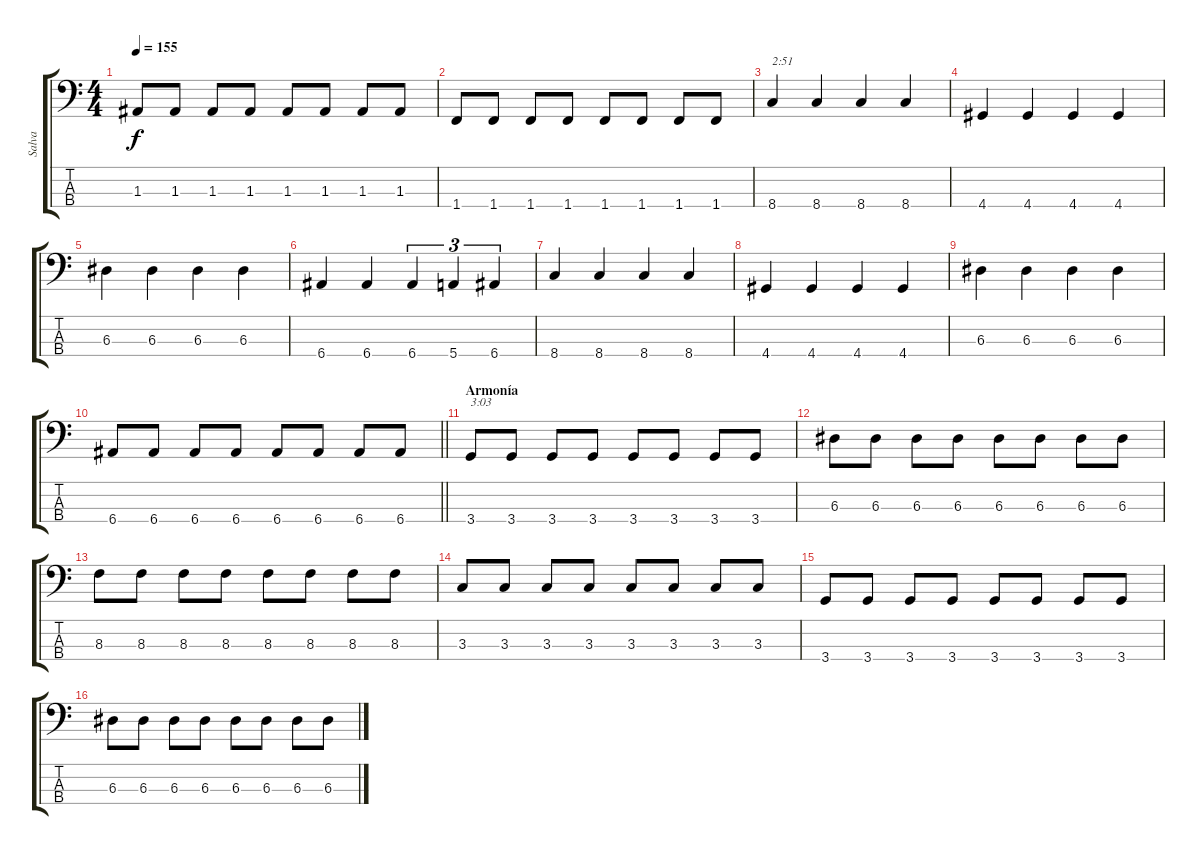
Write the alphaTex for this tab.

\track ("Salva" "Salva") {instrument electricbassfinger}
\staff {score tabs}
\tuning (G2 D2 A1 E1) {hide}
\ts (4 4)
\tempo 155
\clef f4
\ks c
1.3.8{dy f} 1.3.8 1.3.8 1.3.8 1.3.8 1.3.8 1.3.8 1.3.8 |
1.4.8 1.4.8 1.4.8 1.4.8 1.4.8 1.4.8 1.4.8 1.4.8 |
8.4.4{txt "2:51"} 8.4.4 8.4.4 8.4.4 |
4.4.4 4.4.4 4.4.4 4.4.4 |
6.3.4 6.3.4 6.3.4 6.3.4 |
6.4.4 6.4.4 6.4.4{tu (3 2)} 5.4.4{tu (3 2)} 6.4.4{tu (3 2)} |
8.4.4 8.4.4 8.4.4 8.4.4 |
4.4.4 4.4.4 4.4.4 4.4.4 |
6.3.4 6.3.4 6.3.4 6.3.4 |
\barLineRight lightlight
6.4.8 6.4.8 6.4.8 6.4.8 6.4.8 6.4.8 6.4.8 6.4.8 |
\section ("" "Armonía")
3.4.8{txt "3:03"} 3.4.8 3.4.8 3.4.8 3.4.8 3.4.8 3.4.8 3.4.8 |
6.3.8 6.3.8 6.3.8 6.3.8 6.3.8 6.3.8 6.3.8 6.3.8 |
8.3.8 8.3.8 8.3.8 8.3.8 8.3.8 8.3.8 8.3.8 8.3.8 |
3.3.8 3.3.8 3.3.8 3.3.8 3.3.8 3.3.8 3.3.8 3.3.8 |
3.4.8 3.4.8 3.4.8 3.4.8 3.4.8 3.4.8 3.4.8 3.4.8 |
6.3.8 6.3.8 6.3.8 6.3.8 6.3.8 6.3.8 6.3.8 6.3.8
